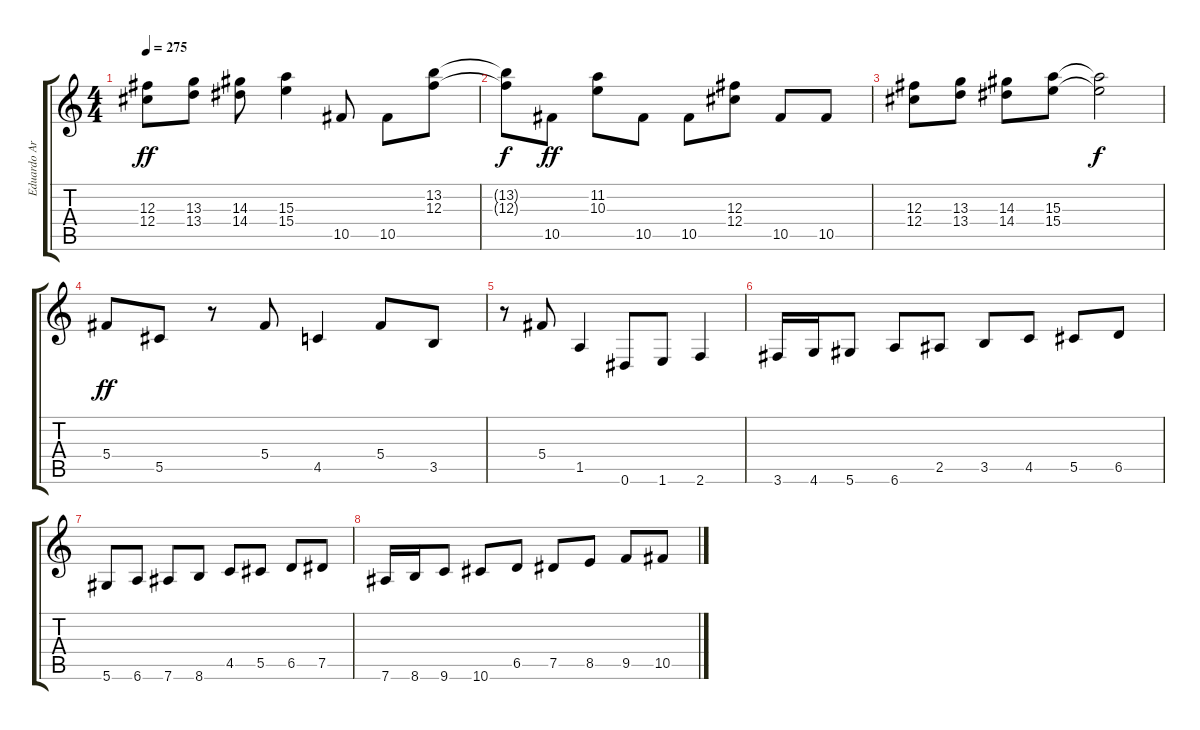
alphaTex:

\track ("Eduardo Ardanuy" "Eduardo Ar") {instrument distortionguitar}
\staff {score tabs}
\tuning (Eb4 Bb3 Gb3 Db3 Ab2 Eb2) {hide}
\ts (4 4)
\tempo 275
\clef g2
\ks c
(12.3 12.4).8{dy ff} (13.3 13.4).8 (14.3 14.4).8 (15.3 15.4).4 10.5.8 10.5.8 (13.2 12.3).8 |
(13.2{t} 12.3{t}).8{dy f} 10.5.8{dy ff} (11.2 10.3).8 10.5.8 10.5.8 (12.3 12.4).8 10.5.8 10.5.8 |
(12.3 12.4).8 (13.3 13.4).8 (14.3 14.4).8 (15.3 15.4).8 (15.3{t} 15.4{t}).2{dy f} |
5.4.8{dy ff} 5.5.8 r.8 5.4.8 4.5.4 5.4.8 3.5.8 |
r.8 5.4.8 1.5.4 0.6.8 1.6.8 2.6.4 |
3.6.16 4.6.16 5.6.8 6.6.8 2.5.8 3.5.8 4.5.8 5.5.8 6.5.8 |
5.6.8 6.6.8 7.6.8 8.6.8 4.5.8 5.5.8 6.5.8 7.5.8 |
7.6.16 8.6.16 9.6.8 10.6.8 6.5.8 7.5.8 8.5.8 9.5.8 10.5.8
